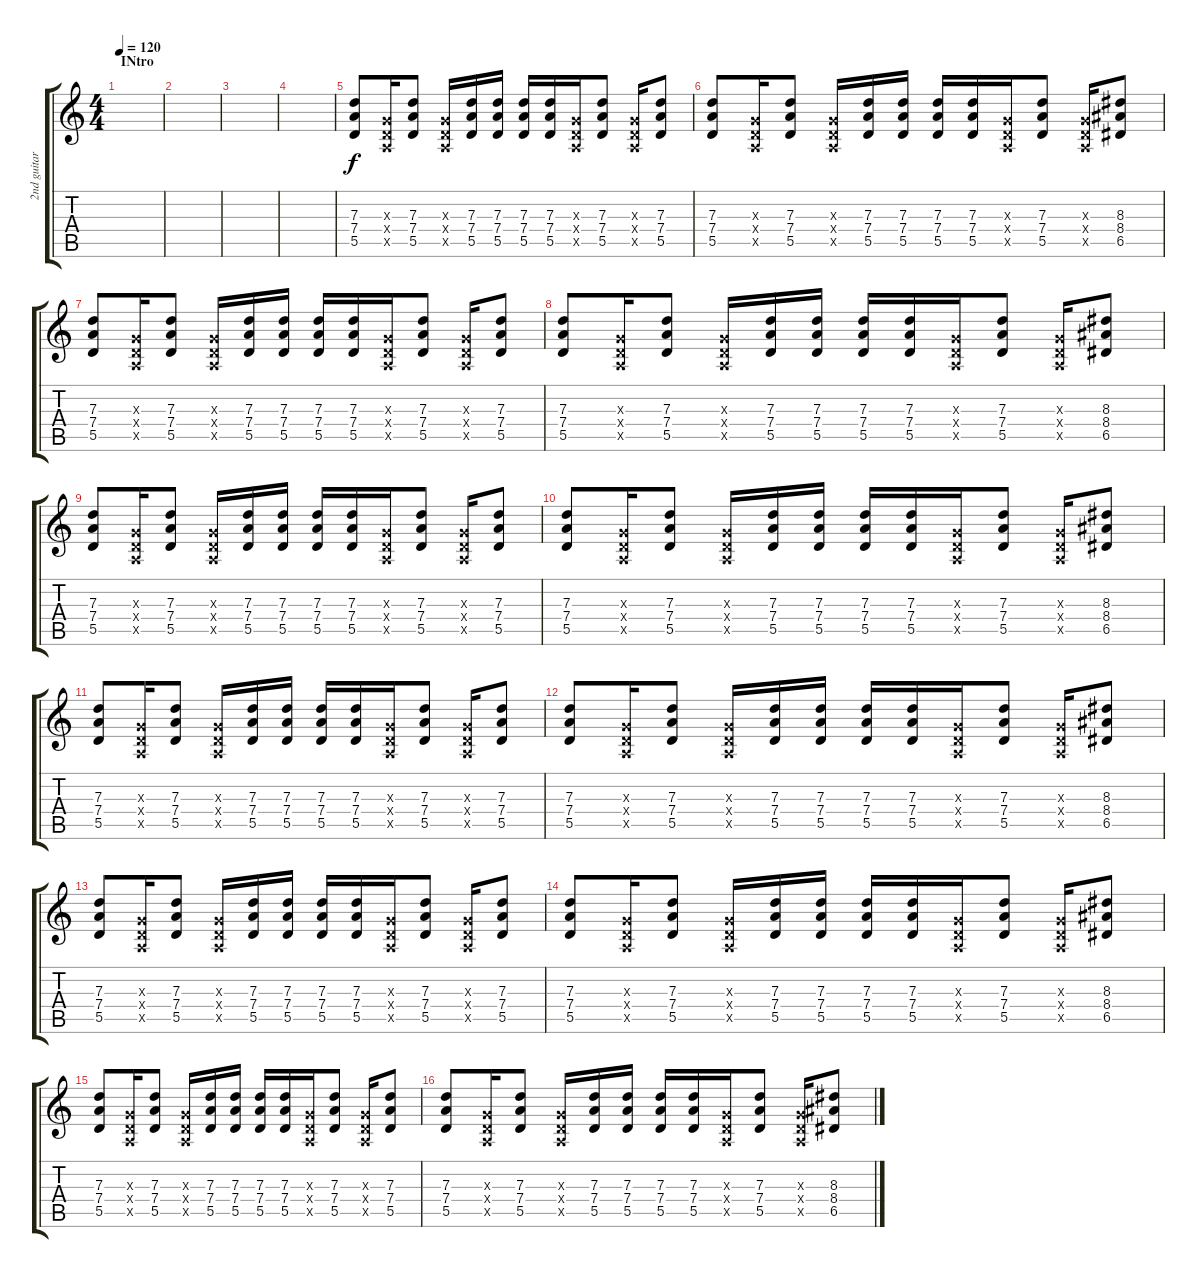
\track ("2nd guitar" "2nd guitar") {instrument distortionguitar}
\staff {score tabs}
\tuning (E4 B3 G3 D3 A2 E2) {hide}
\ts (4 4)
\section ("" "INtro")
\tempo 120
\clef g2
\ks c
|
|
|
|
(7.3 7.4 5.5).8 (0.3{x} 0.4{x} 0.5{x}).16 (7.3 7.4 5.5).8 (0.3{x} 0.4{x} 0.5{x}).16 (7.3 7.4 5.5).16 (7.3 7.4 5.5).16 (7.3 7.4 5.5).16 (7.3 7.4 5.5).16 (0.3{x} 0.4{x} 0.5{x}).16 (7.3 7.4 5.5).8 (0.3{x} 0.4{x} 0.5{x}).16 (7.3 7.4 5.5).8 |
(7.3 7.4 5.5).8 (0.3{x} 0.4{x} 0.5{x}).16 (7.3 7.4 5.5).8 (0.3{x} 0.4{x} 0.5{x}).16 (7.3 7.4 5.5).16 (7.3 7.4 5.5).16 (7.3 7.4 5.5).16 (7.3 7.4 5.5).16 (0.3{x} 0.4{x} 0.5{x}).16 (7.3 7.4 5.5).8 (0.3{x} 0.4{x} 0.5{x}).16 (8.3 8.4 6.5).8 |
(7.3 7.4 5.5).8 (0.3{x} 0.4{x} 0.5{x}).16 (7.3 7.4 5.5).8 (0.3{x} 0.4{x} 0.5{x}).16 (7.3 7.4 5.5).16 (7.3 7.4 5.5).16 (7.3 7.4 5.5).16 (7.3 7.4 5.5).16 (0.3{x} 0.4{x} 0.5{x}).16 (7.3 7.4 5.5).8 (0.3{x} 0.4{x} 0.5{x}).16 (7.3 7.4 5.5).8 |
(7.3 7.4 5.5).8 (0.3{x} 0.4{x} 0.5{x}).16 (7.3 7.4 5.5).8 (0.3{x} 0.4{x} 0.5{x}).16 (7.3 7.4 5.5).16 (7.3 7.4 5.5).16 (7.3 7.4 5.5).16 (7.3 7.4 5.5).16 (0.3{x} 0.4{x} 0.5{x}).16 (7.3 7.4 5.5).8 (0.3{x} 0.4{x} 0.5{x}).16 (8.3 8.4 6.5).8 |
(7.3 7.4 5.5).8 (0.3{x} 0.4{x} 0.5{x}).16 (7.3 7.4 5.5).8 (0.3{x} 0.4{x} 0.5{x}).16 (7.3 7.4 5.5).16 (7.3 7.4 5.5).16 (7.3 7.4 5.5).16 (7.3 7.4 5.5).16 (0.3{x} 0.4{x} 0.5{x}).16 (7.3 7.4 5.5).8 (0.3{x} 0.4{x} 0.5{x}).16 (7.3 7.4 5.5).8 |
(7.3 7.4 5.5).8 (0.3{x} 0.4{x} 0.5{x}).16 (7.3 7.4 5.5).8 (0.3{x} 0.4{x} 0.5{x}).16 (7.3 7.4 5.5).16 (7.3 7.4 5.5).16 (7.3 7.4 5.5).16 (7.3 7.4 5.5).16 (0.3{x} 0.4{x} 0.5{x}).16 (7.3 7.4 5.5).8 (0.3{x} 0.4{x} 0.5{x}).16 (8.3 8.4 6.5).8 |
(7.3 7.4 5.5).8 (0.3{x} 0.4{x} 0.5{x}).16 (7.3 7.4 5.5).8 (0.3{x} 0.4{x} 0.5{x}).16 (7.3 7.4 5.5).16 (7.3 7.4 5.5).16 (7.3 7.4 5.5).16 (7.3 7.4 5.5).16 (0.3{x} 0.4{x} 0.5{x}).16 (7.3 7.4 5.5).8 (0.3{x} 0.4{x} 0.5{x}).16 (7.3 7.4 5.5).8 |
(7.3 7.4 5.5).8 (0.3{x} 0.4{x} 0.5{x}).16 (7.3 7.4 5.5).8 (0.3{x} 0.4{x} 0.5{x}).16 (7.3 7.4 5.5).16 (7.3 7.4 5.5).16 (7.3 7.4 5.5).16 (7.3 7.4 5.5).16 (0.3{x} 0.4{x} 0.5{x}).16 (7.3 7.4 5.5).8 (0.3{x} 0.4{x} 0.5{x}).16 (8.3 8.4 6.5).8 |
(7.3 7.4 5.5).8 (0.3{x} 0.4{x} 0.5{x}).16 (7.3 7.4 5.5).8 (0.3{x} 0.4{x} 0.5{x}).16 (7.3 7.4 5.5).16 (7.3 7.4 5.5).16 (7.3 7.4 5.5).16 (7.3 7.4 5.5).16 (0.3{x} 0.4{x} 0.5{x}).16 (7.3 7.4 5.5).8 (0.3{x} 0.4{x} 0.5{x}).16 (7.3 7.4 5.5).8 |
(7.3 7.4 5.5).8 (0.3{x} 0.4{x} 0.5{x}).16 (7.3 7.4 5.5).8 (0.3{x} 0.4{x} 0.5{x}).16 (7.3 7.4 5.5).16 (7.3 7.4 5.5).16 (7.3 7.4 5.5).16 (7.3 7.4 5.5).16 (0.3{x} 0.4{x} 0.5{x}).16 (7.3 7.4 5.5).8 (0.3{x} 0.4{x} 0.5{x}).16 (8.3 8.4 6.5).8 |
(7.3 7.4 5.5).8 (0.3{x} 0.4{x} 0.5{x}).16 (7.3 7.4 5.5).8 (0.3{x} 0.4{x} 0.5{x}).16 (7.3 7.4 5.5).16 (7.3 7.4 5.5).16 (7.3 7.4 5.5).16 (7.3 7.4 5.5).16 (0.3{x} 0.4{x} 0.5{x}).16 (7.3 7.4 5.5).8 (0.3{x} 0.4{x} 0.5{x}).16 (7.3 7.4 5.5).8 |
(7.3 7.4 5.5).8 (0.3{x} 0.4{x} 0.5{x}).16 (7.3 7.4 5.5).8 (0.3{x} 0.4{x} 0.5{x}).16 (7.3 7.4 5.5).16 (7.3 7.4 5.5).16 (7.3 7.4 5.5).16 (7.3 7.4 5.5).16 (0.3{x} 0.4{x} 0.5{x}).16 (7.3 7.4 5.5).8 (0.3{x} 0.4{x} 0.5{x}).16 (8.3 8.4 6.5).8
